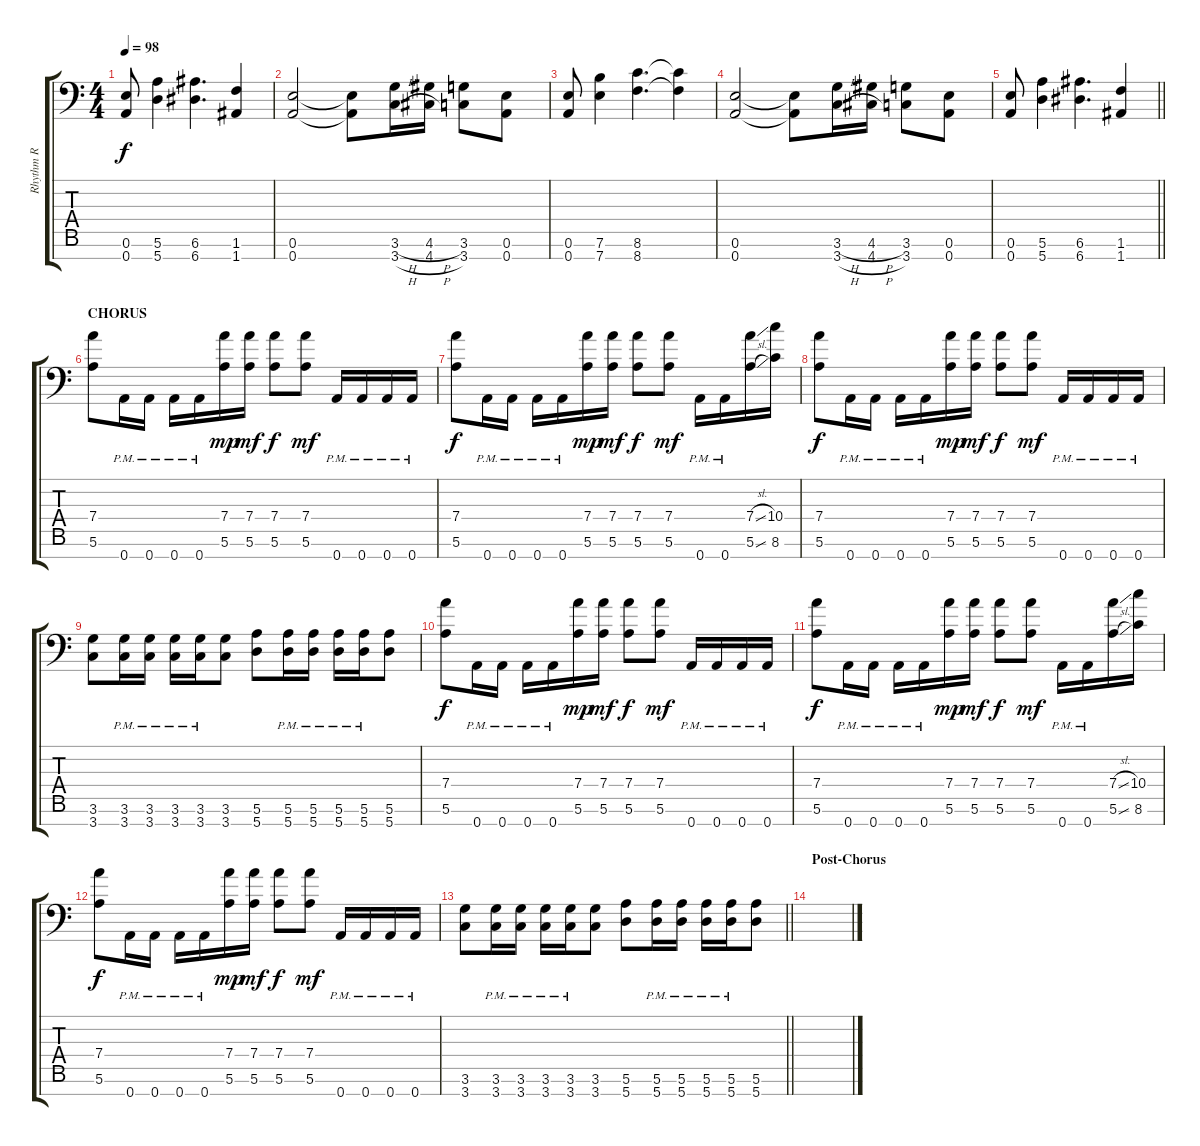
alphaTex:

\track ("Rhythm R" "Rhythm R") {instrument overdrivenguitar}
\staff {score tabs}
\tuning (E4 B3 G3 D3 A2 E2 A1) {hide}
\ts (4 4)
\tempo 98
\clef f4
\ks c
(0.6 0.7).8{dy f} (5.6 5.7).4 (6.6 6.7).4{d} (1.6 1.7).4 |
(0.6 0.7).2 (0.6{t} 0.7{t}).8 (3.6{h} 3.7{h}).16 (4.6{h} 4.7{h}).16 (3.6 3.7).8 (0.6 0.7).8 |
(0.6 0.7).8 (7.6 7.7).4 (8.6 8.7).4{d} (8.6{t} 8.7{t}).4 |
(0.6 0.7).2 (0.6{t} 0.7{t}).8 (3.6{h} 3.7{h}).16 (4.6{h} 4.7{h}).16 (3.6 3.7).8 (0.6 0.7).8 |
\barLineRight lightlight
(0.6 0.7).8 (5.6 5.7).4 (6.6 6.7).4{d} (1.6 1.7).4 |
\section ("" "CHORUS")
(7.4 5.6).8 0.7{pm}.16 0.7{pm}.16 0.7{pm}.16 0.7{pm}.16 (7.4 5.6).16{dy mp} (7.4 5.6).16{dy mf} (7.4 5.6).8{dy f} (7.4 5.6).8{dy mf} 0.7{pm}.16 0.7{pm}.16 0.7{pm}.16 0.7{pm}.16 |
(7.4 5.6).8{dy f} 0.7{pm}.16 0.7{pm}.16 0.7{pm}.16 0.7{pm}.16 (7.4 5.6).16{dy mp} (7.4 5.6).16{dy mf} (7.4 5.6).8{dy f} (7.4 5.6).8{dy mf} 0.7{pm}.16 0.7{pm}.16 (7.4{sl} 5.6{sl}).16 (10.4 8.6).16 |
(7.4 5.6).8{dy f} 0.7{pm}.16 0.7{pm}.16 0.7{pm}.16 0.7{pm}.16 (7.4 5.6).16{dy mp} (7.4 5.6).16{dy mf} (7.4 5.6).8{dy f} (7.4 5.6).8{dy mf} 0.7{pm}.16 0.7{pm}.16 0.7{pm}.16 0.7{pm}.16 |
(3.6 3.7).8 (3.6{pm} 3.7{pm}).16 (3.6{pm} 3.7{pm}).16 (3.6{pm} 3.7{pm}).16 (3.6{pm} 3.7{pm}).16 (3.6 3.7).8 (5.6 5.7).8 (5.6{pm} 5.7{pm}).16 (5.6{pm} 5.7{pm}).16 (5.6{pm} 5.7{pm}).16 (5.6{pm} 5.7{pm}).16 (5.6 5.7).8 |
(7.4 5.6).8{dy f} 0.7{pm}.16 0.7{pm}.16 0.7{pm}.16 0.7{pm}.16 (7.4 5.6).16{dy mp} (7.4 5.6).16{dy mf} (7.4 5.6).8{dy f} (7.4 5.6).8{dy mf} 0.7{pm}.16 0.7{pm}.16 0.7{pm}.16 0.7{pm}.16 |
(7.4 5.6).8{dy f} 0.7{pm}.16 0.7{pm}.16 0.7{pm}.16 0.7{pm}.16 (7.4 5.6).16{dy mp} (7.4 5.6).16{dy mf} (7.4 5.6).8{dy f} (7.4 5.6).8{dy mf} 0.7{pm}.16 0.7{pm}.16 (7.4{sl} 5.6{sl}).16 (10.4 8.6).16 |
(7.4 5.6).8{dy f} 0.7{pm}.16 0.7{pm}.16 0.7{pm}.16 0.7{pm}.16 (7.4 5.6).16{dy mp} (7.4 5.6).16{dy mf} (7.4 5.6).8{dy f} (7.4 5.6).8{dy mf} 0.7{pm}.16 0.7{pm}.16 0.7{pm}.16 0.7{pm}.16 |
\barLineRight lightlight
(3.6 3.7).8 (3.6{pm} 3.7{pm}).16 (3.6{pm} 3.7{pm}).16 (3.6{pm} 3.7{pm}).16 (3.6{pm} 3.7{pm}).16 (3.6 3.7).8 (5.6 5.7).8 (5.6{pm} 5.7{pm}).16 (5.6{pm} 5.7{pm}).16 (5.6{pm} 5.7{pm}).16 (5.6{pm} 5.7{pm}).16 (5.6 5.7).8 |
\section ("" "Post-Chorus")
